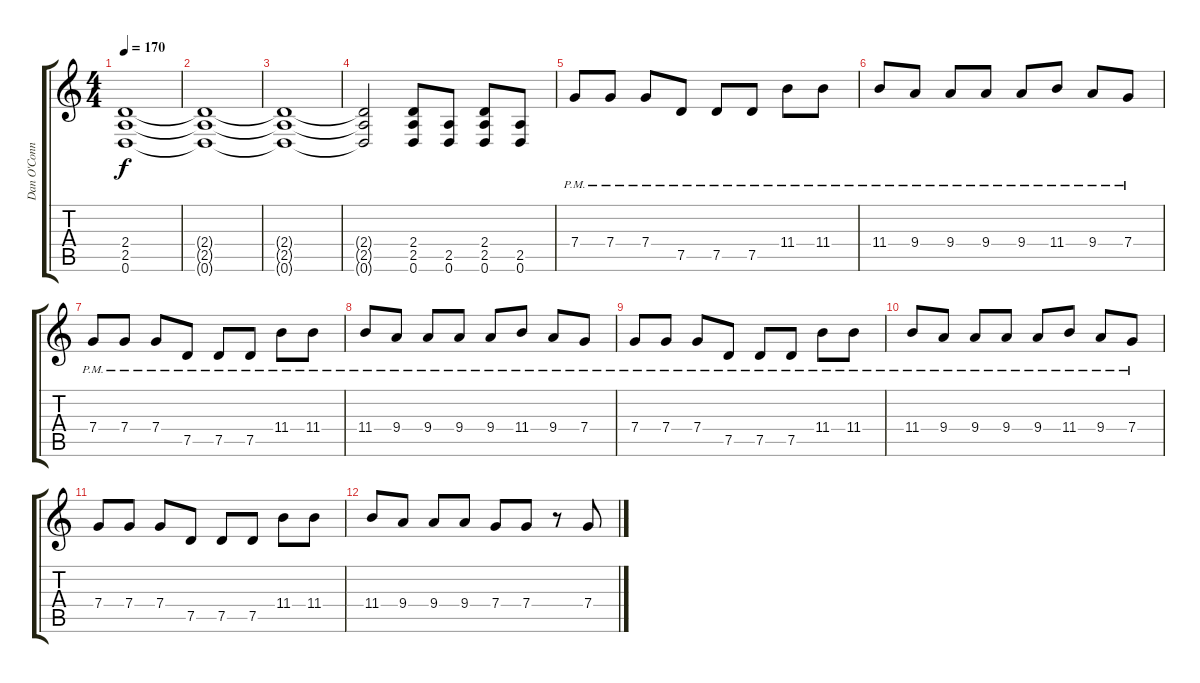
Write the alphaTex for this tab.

\track ("Dan O'Connor" "Dan O'Conn") {instrument distortionguitar}
\staff {score tabs}
\tuning (D4 A3 F3 C3 G2 D2) {hide}
\ts (4 4)
\tempo 170
\clef g2
\ks c
(2.4 2.5 0.6).1{dy f} |
(2.4{t} 2.5{t} 0.6{t}).1 |
(2.4{t} 2.5{t} 0.6{t}).1 |
(2.4{t} 2.5{t} 0.6{t}).2 (2.4 2.5 0.6).8 (2.5 0.6).8 (2.4 2.5 0.6).8 (2.5 0.6).8 |
7.4{pm}.8 7.4{pm}.8 7.4{pm}.8 7.5{pm}.8 7.5{pm}.8 7.5{pm}.8 11.4{pm}.8 11.4{pm}.8 |
11.4{pm}.8 9.4{pm}.8 9.4{pm}.8 9.4{pm}.8 9.4{pm}.8 11.4{pm}.8 9.4{pm}.8 7.4{pm}.8 |
7.4{pm}.8 7.4{pm}.8 7.4{pm}.8 7.5{pm}.8 7.5{pm}.8 7.5{pm}.8 11.4{pm}.8 11.4{pm}.8 |
11.4{pm}.8 9.4{pm}.8 9.4{pm}.8 9.4{pm}.8 9.4{pm}.8 11.4{pm}.8 9.4{pm}.8 7.4{pm}.8 |
7.4{pm}.8 7.4{pm}.8 7.4{pm}.8 7.5{pm}.8 7.5{pm}.8 7.5{pm}.8 11.4{pm}.8 11.4{pm}.8 |
11.4{pm}.8 9.4{pm}.8 9.4{pm}.8 9.4{pm}.8 9.4{pm}.8 11.4{pm}.8 9.4{pm}.8 7.4{pm}.8 |
7.4.8 7.4.8 7.4.8 7.5.8 7.5.8 7.5.8 11.4.8 11.4.8 |
11.4.8 9.4.8 9.4.8 9.4.8 7.4.8 7.4.8 r.8 7.4.8
